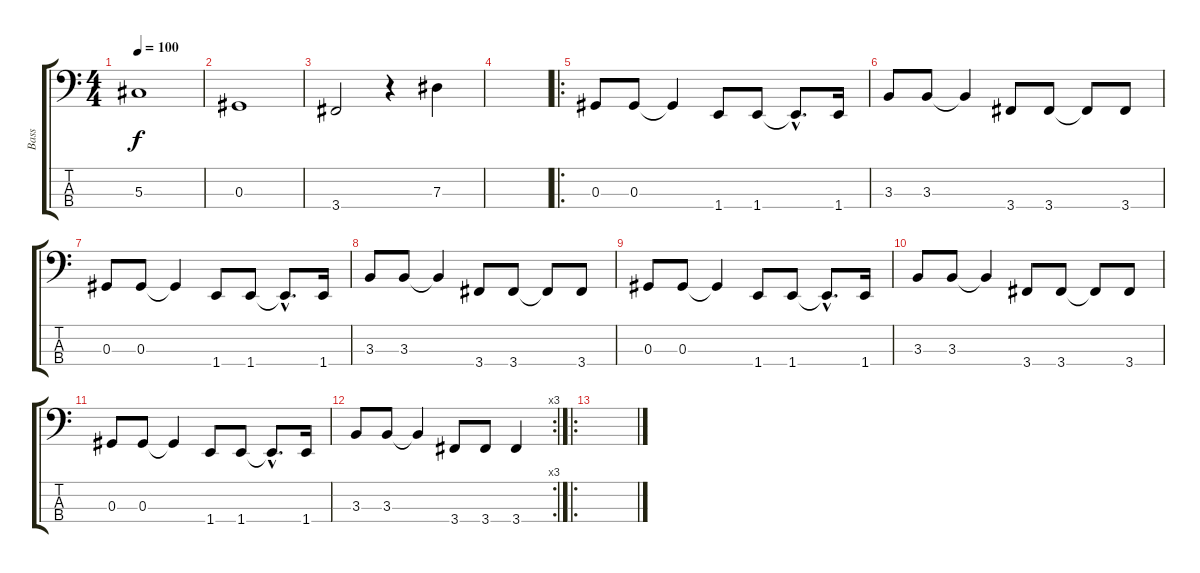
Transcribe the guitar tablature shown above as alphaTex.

\track ("Bass" "Bass") {instrument electricbassfinger}
\staff {score tabs}
\tuning (Gb2 Db2 Ab1 Eb1) {hide}
\ts (4 4)
\tempo 100
\clef f4
\ks c
5.3.1{dy f} |
0.3.1 |
3.4.2 r.4 7.3.4 |
|
\ro
0.3.8 0.3.8 0.3{t}.4 1.4.8 1.4.8 1.4{hac t}.8{d} 1.4.16 |
3.3.8 3.3.8 3.3{t}.4 3.4.8 3.4.8 3.4{t}.8 3.4.8 |
0.3.8 0.3.8 0.3{t}.4 1.4.8 1.4.8 1.4{hac t}.8{d} 1.4.16 |
3.3.8 3.3.8 3.3{t}.4 3.4.8 3.4.8 3.4{t}.8 3.4.8 |
0.3.8 0.3.8 0.3{t}.4 1.4.8 1.4.8 1.4{hac t}.8{d} 1.4.16 |
3.3.8 3.3.8 3.3{t}.4 3.4.8 3.4.8 3.4{t}.8 3.4.8 |
0.3.8 0.3.8 0.3{t}.4 1.4.8 1.4.8 1.4{hac t}.8{d} 1.4.16 |
\rc 3
3.3.8 3.3.8 3.3{t}.4 3.4.8 3.4.8 3.4.4 |
\ro
